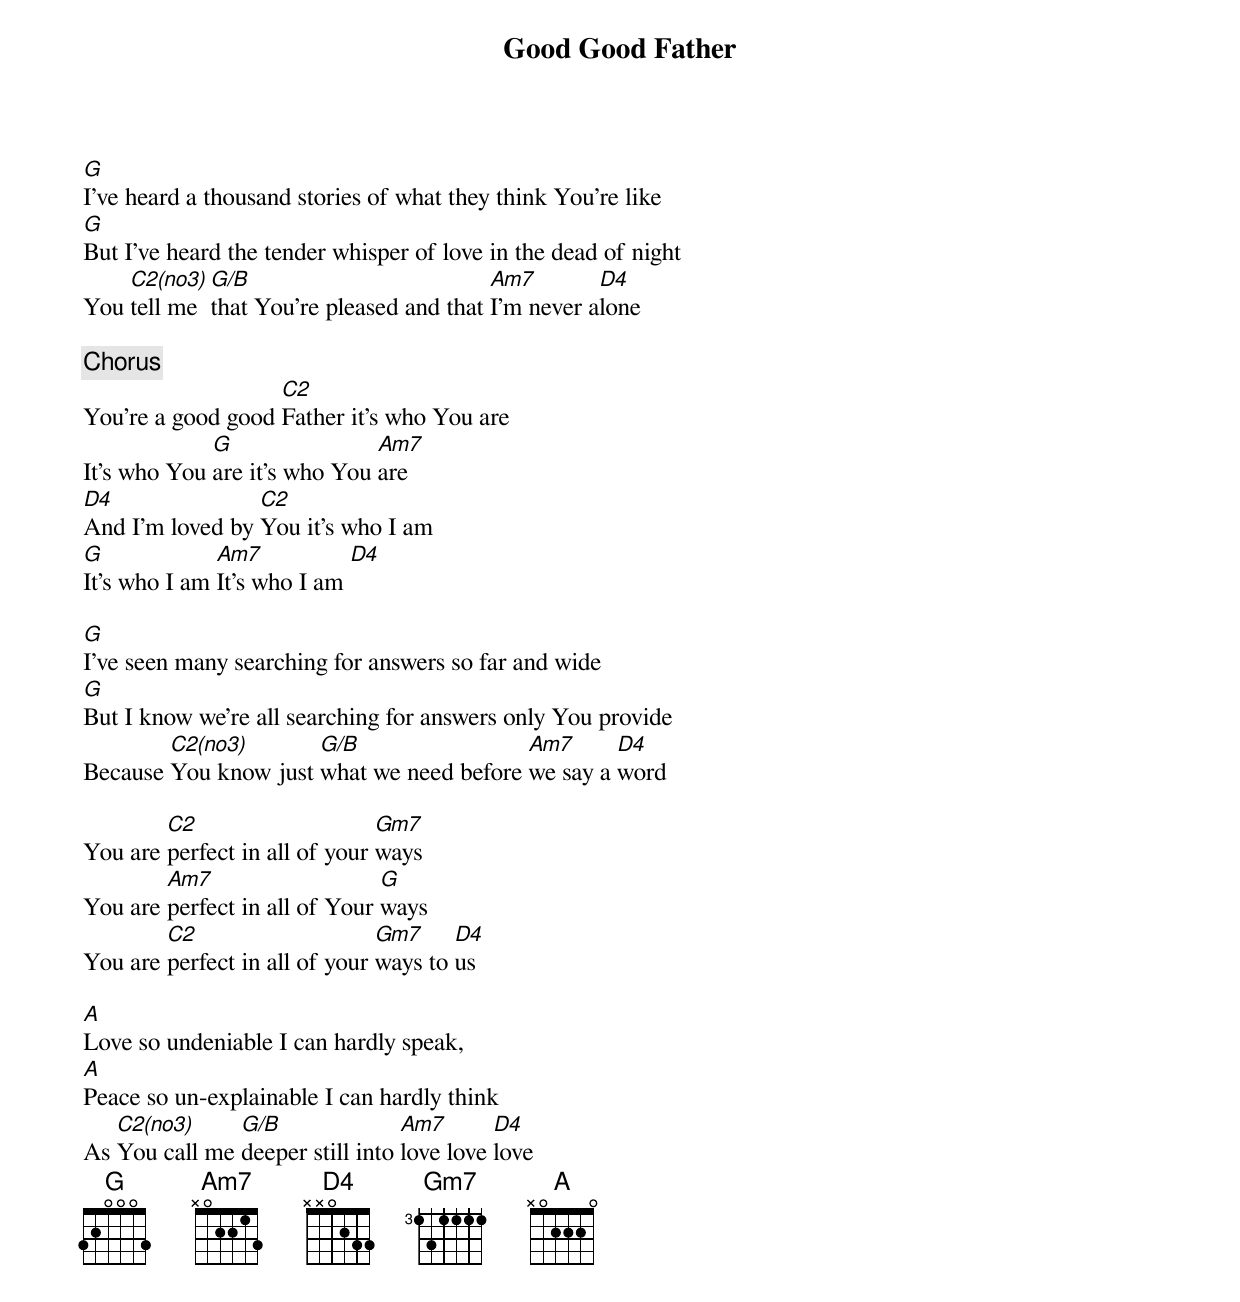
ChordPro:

{Title: Good Good Father}

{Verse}
[G]I've heard a thousand stories of what they think You're like
[G]But I've heard the tender whisper of love in the dead of night
You [C2(no3)]tell me [G/B]that You're pleased and that [Am7]I'm never a[D4]lone

{Chorus}
You're a good good [C2]Father it's who You are
It's who You [G]are it's who You [Am7]are
[D4]And I'm loved by [C2]You it's who I am
[G]It's who I am [Am7]It's who I am [D4]

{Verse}
[G]I've seen many searching for answers so far and wide
[G]But I know we're all searching for answers only You provide
Because [C2(no3)]You know just [G/B]what we need before [Am7]we say a [D4]word

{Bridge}
You are [C2]perfect in all of your [Gm7]ways
You are [Am7]perfect in all of Your [G]ways
You are [C2]perfect in all of your [Gm7]ways to [D4]us

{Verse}
[A]Love so undeniable I can hardly speak,
[A]Peace so un-explainable I can hardly think
As [C2(no3)]You call me [G/B]deeper still into [Am7]love love [D4]love
